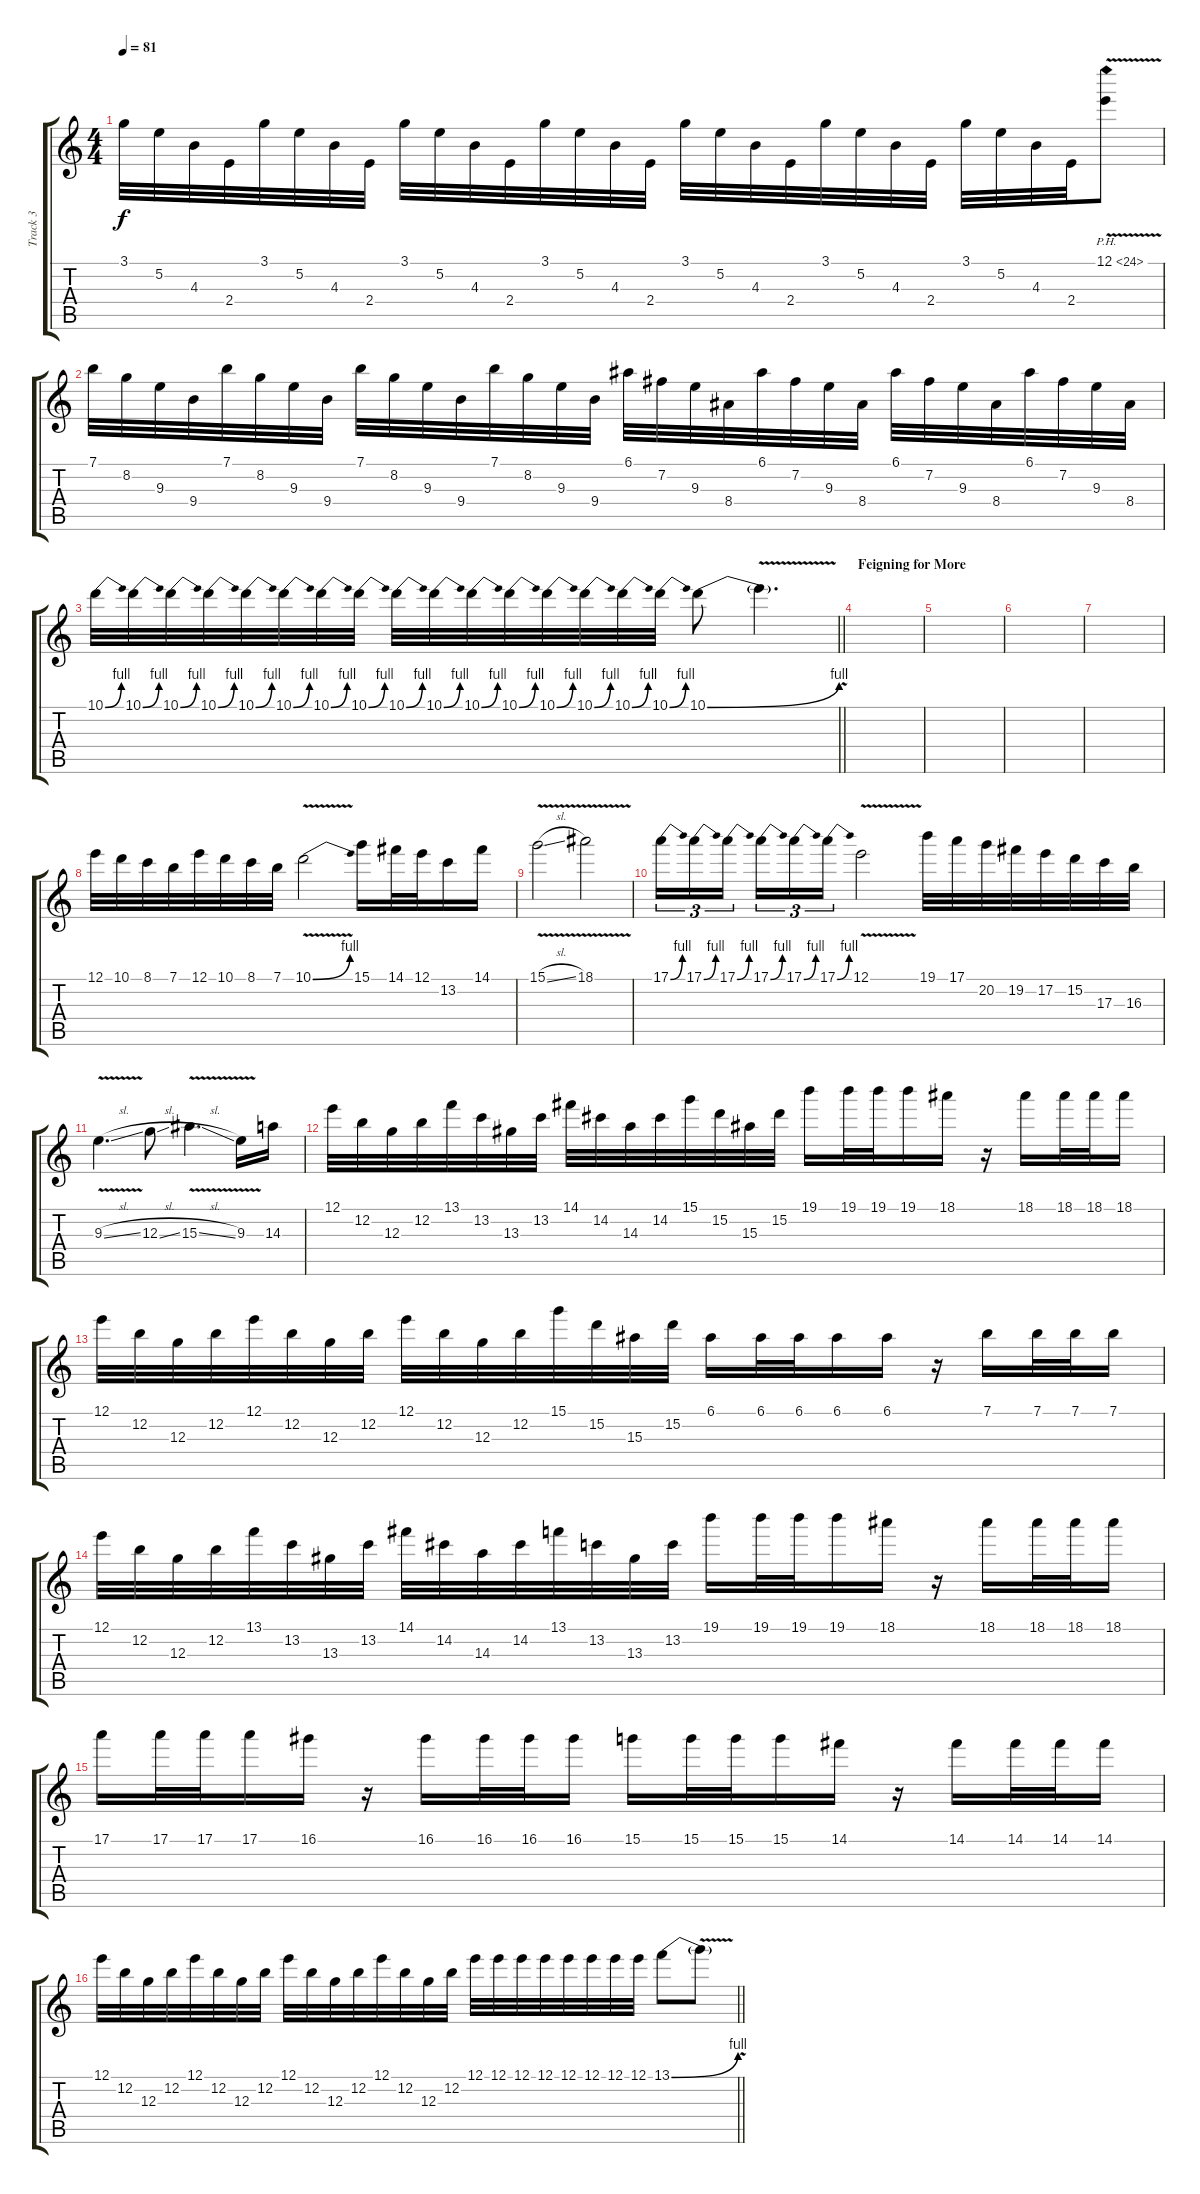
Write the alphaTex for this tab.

\track ("Track 3" "Track 3") {instrument distortionguitar}
\staff {score tabs}
\tuning (E4 B3 G3 D3 A2 E2) {hide}
\ts (4 4)
\tempo 81
\clef g2
\ks c
3.1.32{dy f} 5.2.32 4.3.32 2.4.32 3.1.32 5.2.32 4.3.32 2.4.32 3.1.32 5.2.32 4.3.32 2.4.32 3.1.32 5.2.32 4.3.32 2.4.32 3.1.32 5.2.32 4.3.32 2.4.32 3.1.32 5.2.32 4.3.32 2.4.32 3.1.32 5.2.32 4.3.32 2.4.32 12.1{ph 12 v}.8 |
7.1.32 8.2.32 9.3.32 9.4.32 7.1.32 8.2.32 9.3.32 9.4.32 7.1.32 8.2.32 9.3.32 9.4.32 7.1.32 8.2.32 9.3.32 9.4.32 6.1.32 7.2.32 9.3.32 8.4.32 6.1.32 7.2.32 9.3.32 8.4.32 6.1.32 7.2.32 9.3.32 8.4.32 6.1.32 7.2.32 9.3.32 8.4.32 |
\barLineRight lightlight
10.1{be (bend 0 0 60 4)}.32 10.1{be (bend 0 0 60 4)}.32 10.1{be (bend 0 0 60 4)}.32 10.1{be (bend 0 0 60 4)}.32 10.1{be (bend 0 0 60 4)}.32 10.1{be (bend 0 0 60 4)}.32 10.1{be (bend 0 0 60 4)}.32 10.1{be (bend 0 0 60 4)}.32 10.1{be (bend 0 0 60 4)}.32 10.1{be (bend 0 0 60 4)}.32 10.1{be (bend 0 0 60 4)}.32 10.1{be (bend 0 0 60 4)}.32 10.1{be (bend 0 0 60 4)}.32 10.1{be (bend 0 0 60 4)}.32 10.1{be (bend 0 0 60 4)}.32 10.1{be (bend 0 0 60 4)}.32 10.1{be (bend 0 0 60 4)}.8 10.1{v t}.4{d} |
\section ("" "Feigning for More")
|
|
|
|
12.1.32 10.1.32 8.1.32 7.1.32 12.1.32 10.1.32 8.1.32 7.1.32 10.1{be (bend 0 0 60 4) v}.2 15.1.16 14.1.32 12.1.32 13.2.16 14.1.16 |
15.1{v sl}.2 18.1{v}.2 |
17.1{be (bend 0 0 60 4)}.16{tu (3 2)} 17.1{be (bend 0 0 60 4)}.16{tu (3 2)} 17.1{be (bend 0 0 60 4)}.16{tu (3 2) beam splitsecondary} 17.1{be (bend 0 0 60 4)}.16{tu (3 2)} 17.1{be (bend 0 0 60 4)}.16{tu (3 2)} 17.1{be (bend 0 0 60 4)}.16{tu (3 2)} 12.1{v}.2 19.1.32 17.1.32 20.2.32 19.2.32 17.2.32 15.2.32 17.3.32 16.3.32 |
9.3{v sl}.4{d} 12.3{sl}.8 15.3{v sl}.4{d} 9.3{v}.16 14.3.16 |
12.1.32 12.2.32 12.3.32 12.2.32 13.1.32 13.2.32 13.3.32 13.2.32 14.1.32 14.2.32 14.3.32 14.2.32 15.1.32 15.2.32 15.3.32 15.2.32 19.1.16 19.1.32 19.1.32 19.1.16 18.1.16 r.16 18.1.16 18.1.32 18.1.32 18.1.16 |
12.1.32 12.2.32 12.3.32 12.2.32 12.1.32 12.2.32 12.3.32 12.2.32 12.1.32 12.2.32 12.3.32 12.2.32 15.1.32 15.2.32 15.3.32 15.2.32 6.1.16 6.1.32 6.1.32 6.1.16 6.1.16 r.16 7.1.16 7.1.32 7.1.32 7.1.16 |
12.1.32 12.2.32 12.3.32 12.2.32 13.1.32 13.2.32 13.3.32 13.2.32 14.1.32 14.2.32 14.3.32 14.2.32 13.1.32 13.2.32 13.3.32 13.2.32 19.1.16 19.1.32 19.1.32 19.1.16 18.1.16 r.16 18.1.16 18.1.32 18.1.32 18.1.16 |
17.1.16 17.1.32 17.1.32 17.1.16 16.1.16 r.16 16.1.16 16.1.32 16.1.32 16.1.16 15.1.16 15.1.32 15.1.32 15.1.16 14.1.16 r.16 14.1.16 14.1.32 14.1.32 14.1.16 |
\barLineRight lightlight
12.1.32 12.2.32 12.3.32 12.2.32 12.1.32 12.2.32 12.3.32 12.2.32 12.1.32 12.2.32 12.3.32 12.2.32 12.1.32 12.2.32 12.3.32 12.2.32 12.1.32 12.1.32 12.1.32 12.1.32 12.1.32 12.1.32 12.1.32 12.1.32 13.1{be (bend 0 0 60 4)}.8 13.1{v t}.8
